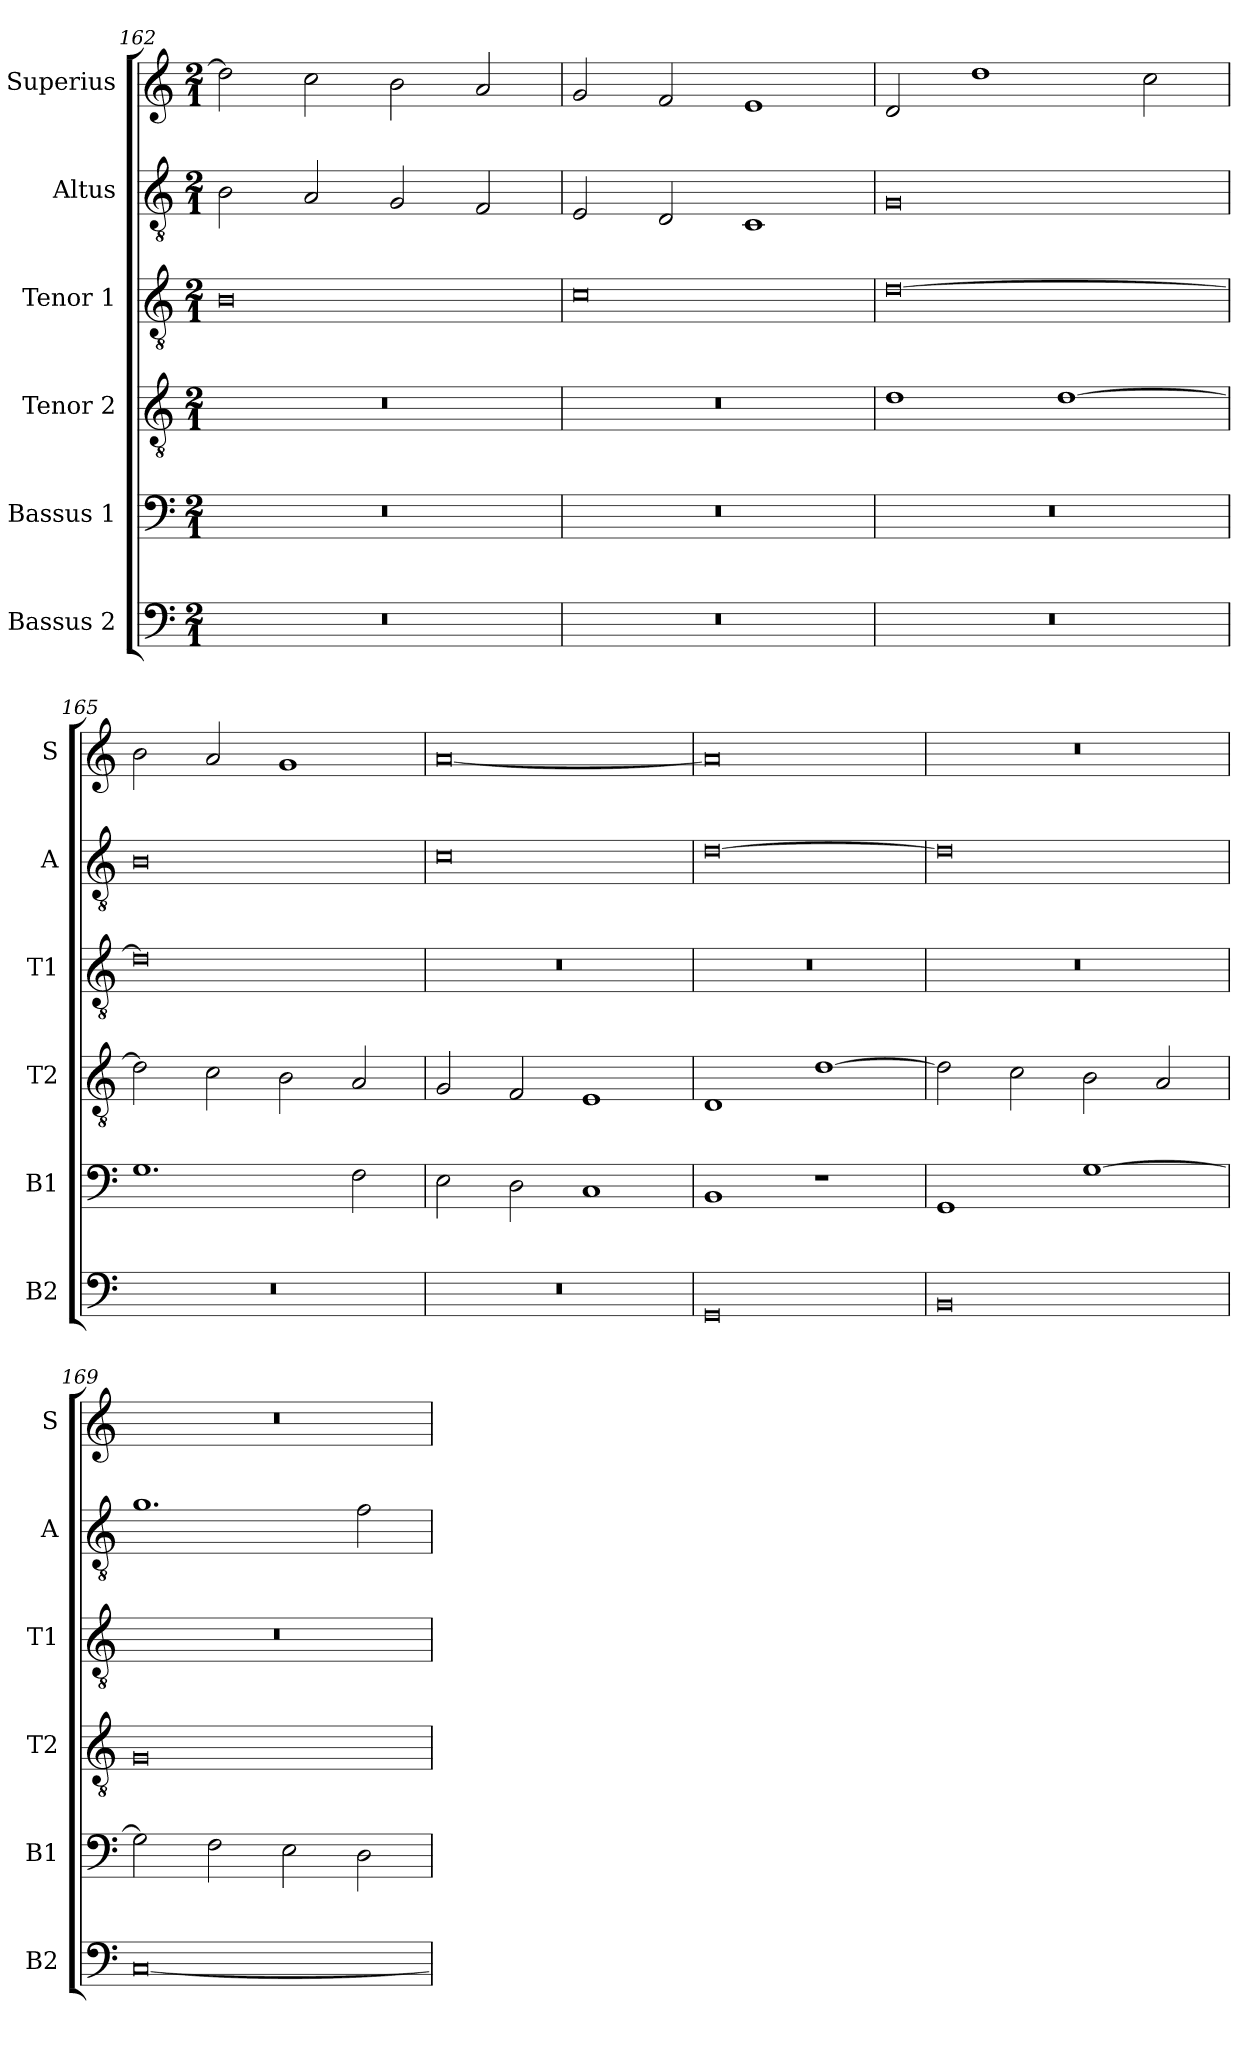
**kern	**kern	**kern	**kern	**kern	**kern
*part6	*part5	*part4	*part3	*part2	*part1
*staff6	*staff5	*staff4	*staff3	*staff2	*staff1
*I"Bassus 2	*I"Bassus 1	*I"Tenor 2	*I"Tenor 1	*I"Altus	*I"Superius
*I'B2	*I'B1	*I'T2	*I'T1	*I'A	*I'S
*clefF4	*clefF4	*clefGv2	*clefGv2	*clefGv2	*clefG2
*k[]	*k[]	*k[]	*k[]	*k[]	*k[]
*M2/1	*M2/1	*M2/1	*M2/1	*M2/1	*M2/1
=162	=162	=162	=162	=162	=162
0r	0r	0r	0B	2B	2dd]
.	.	.	.	2A	2cc
.	.	.	.	2G	2b
.	.	.	.	2F	2a
=163	=163	=163	=163	=163	=163
0r	0r	0r	0c	2E	2g
.	.	.	.	2D	2f
.	.	.	.	1C	1e
=164	=164	=164	=164	=164	=164
0r	0r	1d	[0d	0G	2d
.	.	.	.	.	1dd
.	.	[1d	.	.	.
.	.	.	.	.	2cc
=165	=165	=165	=165	=165	=165
0r	1.G	2d]	0d]	0B	2b
.	.	2c	.	.	2a
.	.	2B	.	.	1g
.	2F	2A	.	.	.
=166	=166	=166	=166	=166	=166
0r	2E	2G	0r	0c	[0a
.	2D	2F	.	.	.
.	1C	1E	.	.	.
=167	=167	=167	=167	=167	=167
0GG	1BB	1D	0r	[0d	0a]
.	1r	[1d	.	.	.
=168	=168	=168	=168	=168	=168
0BB	1GG	2d]	0r	0d]	0r
.	.	2c	.	.	.
.	[1G	2B	.	.	.
.	.	2A	.	.	.
=169	=169	=169	=169	=169	=169
[0C	2G]	0G	0r	1.g	0r
.	2F	.	.	.	.
.	2E	.	.	.	.
.	2D	.	.	2f	.
=	=	=	=	=	=
*-	*-	*-	*-	*-	*-
